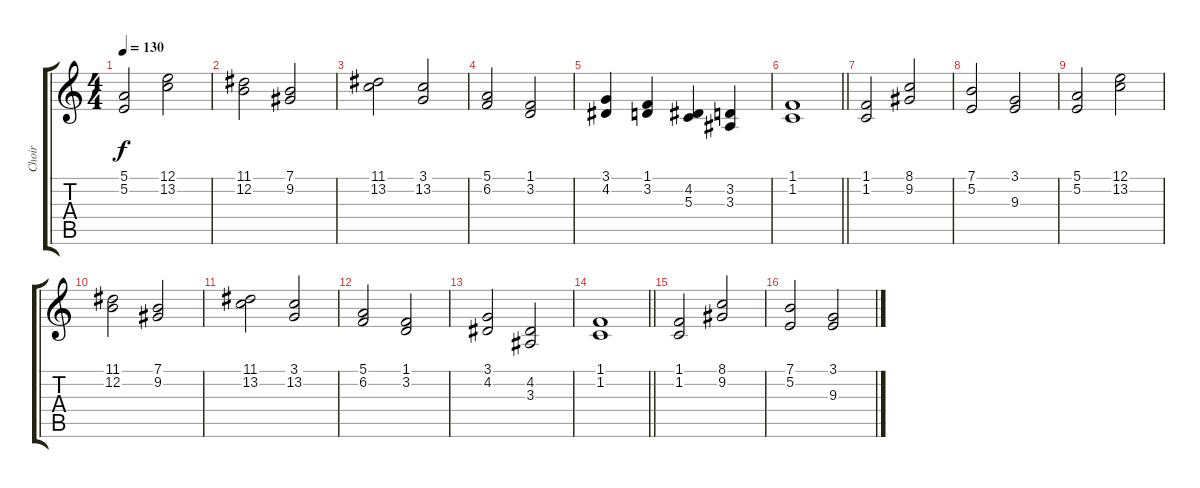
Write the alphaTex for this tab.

\track ("Choir " "Choir ") {instrument choiraahs}
\staff {score tabs}
\tuning (E4 B3 G3 D3 A2 E2) {hide}
\ts (4 4)
\tempo 130
\clef g2
\ks c
(5.1 5.2).2{dy f} (12.1 13.2).2 |
(11.1 12.2).2 (7.1 9.2).2 |
(11.1 13.2).2 (3.1 13.2).2 |
(5.1 6.2).2 (1.1 3.2).2 |
(3.1 4.2).4 (1.1 3.2).4 (4.2 5.3).4 (3.2 3.3).4 |
\barLineRight lightlight
(1.1 1.2).1 |
(1.1 1.2).2 (8.1 9.2).2 |
(7.1 5.2).2 (3.1 9.3).2 |
(5.1 5.2).2 (12.1 13.2).2 |
(11.1 12.2).2 (7.1 9.2).2 |
(11.1 13.2).2 (3.1 13.2).2 |
(5.1 6.2).2 (1.1 3.2).2 |
(3.1 4.2).2 (4.2 3.3).2 |
\barLineRight lightlight
(1.1 1.2).1 |
(1.1 1.2).2 (8.1 9.2).2 |
(7.1 5.2).2 (3.1 9.3).2
